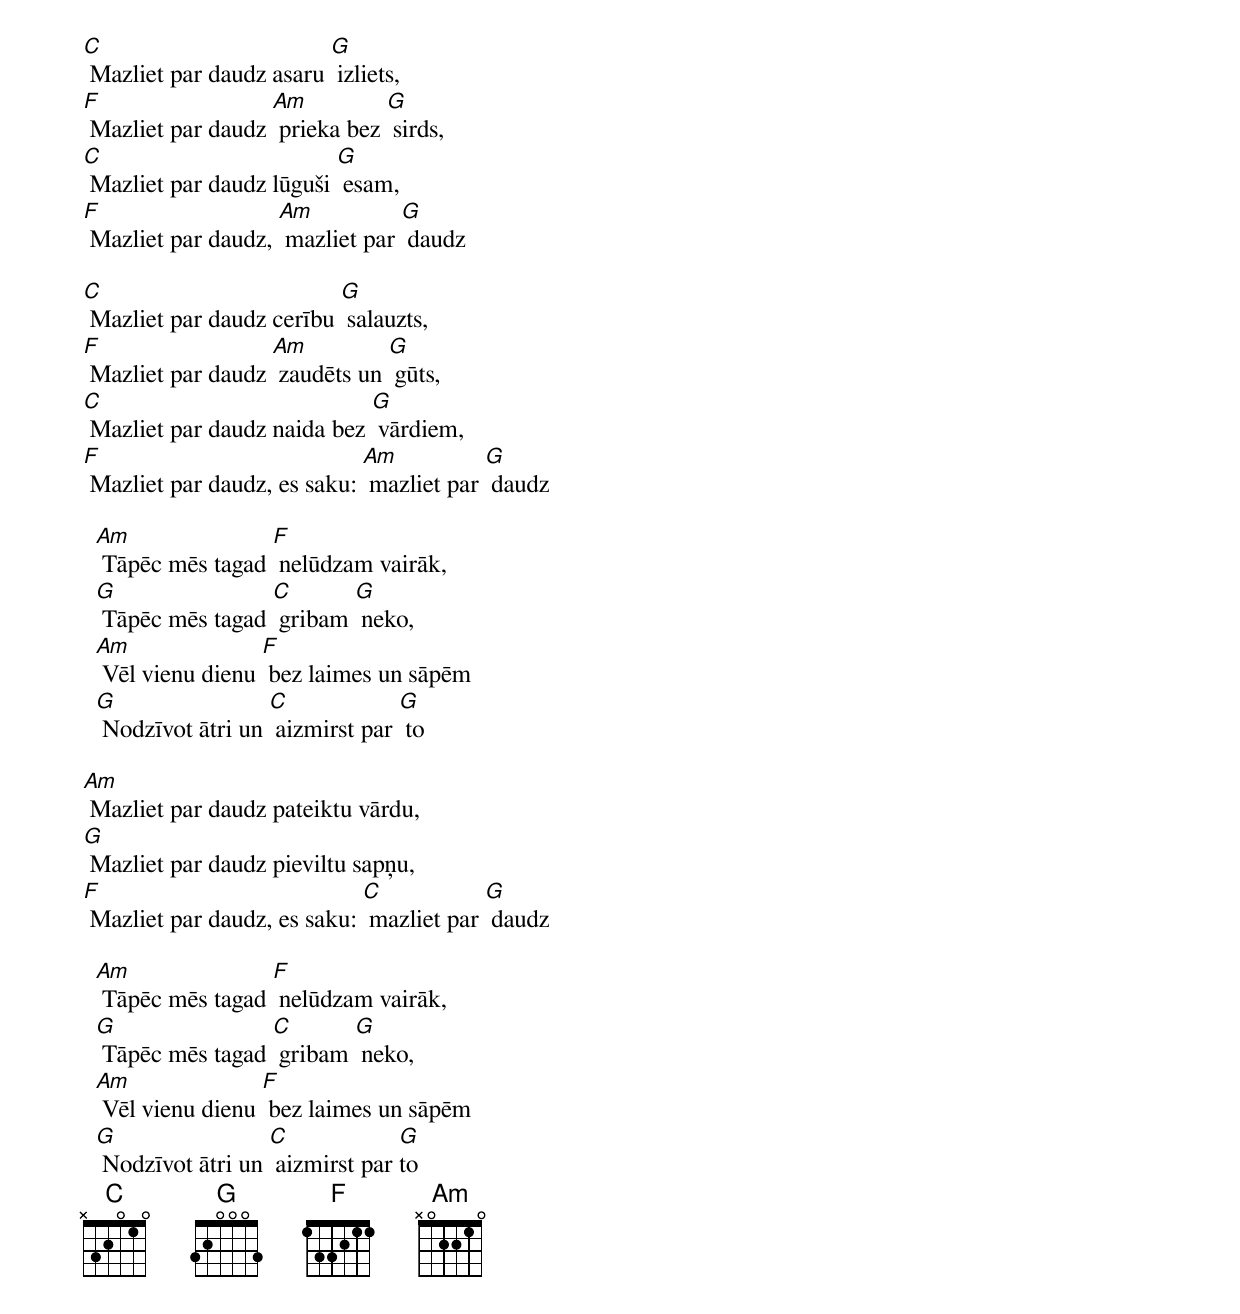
[C] Mazliet par daudz asaru [G] izliets,
[F] Mazliet par daudz [Am] prieka bez [G] sirds,
[C] Mazliet par daudz lūguši [G] esam,
[F] Mazliet par daudz, [Am] mazliet par [G] daudz

[C] Mazliet par daudz cerību [G] salauzts,
[F] Mazliet par daudz [Am] zaudēts un [G] gūts,
[C] Mazliet par daudz naida bez [G] vārdiem,
[F] Mazliet par daudz, es saku: [Am] mazliet par [G] daudz

  [Am] Tāpēc mēs tagad [F] nelūdzam vairāk,
  [G] Tāpēc mēs tagad [C] gribam [G] neko,
  [Am] Vēl vienu dienu [F] bez laimes un sāpēm
  [G] Nodzīvot ātri un [C] aizmirst par [G] to

[Am] Mazliet par daudz pateiktu vārdu,
[G] Mazliet par daudz pieviltu sapņu,
[F] Mazliet par daudz, es saku: [C] mazliet par [G] daudz

  [Am] Tāpēc mēs tagad [F] nelūdzam vairāk,
  [G] Tāpēc mēs tagad [C] gribam [G] neko,
  [Am] Vēl vienu dienu [F] bez laimes un sāpēm
  [G] Nodzīvot ātri un [C] aizmirst par [G]to
